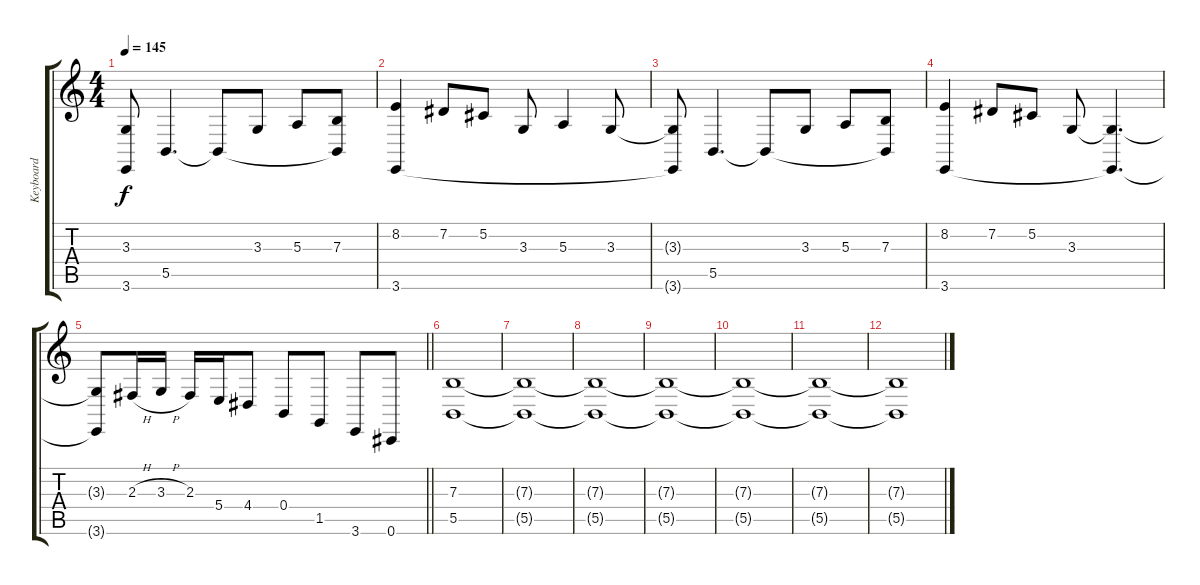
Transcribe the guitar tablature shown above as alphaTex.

\track ("Keyboard" "Keyboard") {instrument synthstrings1}
\staff {score tabs}
\tuning (Db4 Ab3 E3 B2 Gb2 Db2) {hide}
\ts (4 4)
\tempo 145
\clef g2
\ks c
(3.3{t} 3.6{t}).8{dy f} 5.5.4{d} 5.5{t}.8 3.3.8 5.3.8 (7.3 5.5{t}).8 |
(8.2 3.6).4 7.2.8 5.2.8 3.3.8 5.3.4 3.3.8 |
(3.3{t} 3.6{t}).8 5.5.4{d} 5.5{t}.8 3.3.8 5.3.8 (7.3 5.5{t}).8 |
(8.2 3.6).4 7.2.8 5.2.8 3.3.8 (3.3{t} 3.6{t}).4{d} |
\barLineRight lightlight
(3.3{t} 3.6{t}).8 2.3{h}.16 3.3{h}.16 2.3.16 5.4.16 4.4.8 0.4.8 1.5.8 3.6.8 0.6.8 |
(7.3 5.5).1 |
(7.3{t} 5.5{t}).1 |
(7.3{t} 5.5{t}).1 |
(7.3{t} 5.5{t}).1 |
(7.3{t} 5.5{t}).1 |
(7.3{t} 5.5{t}).1 |
(7.3{t} 5.5{t}).1
